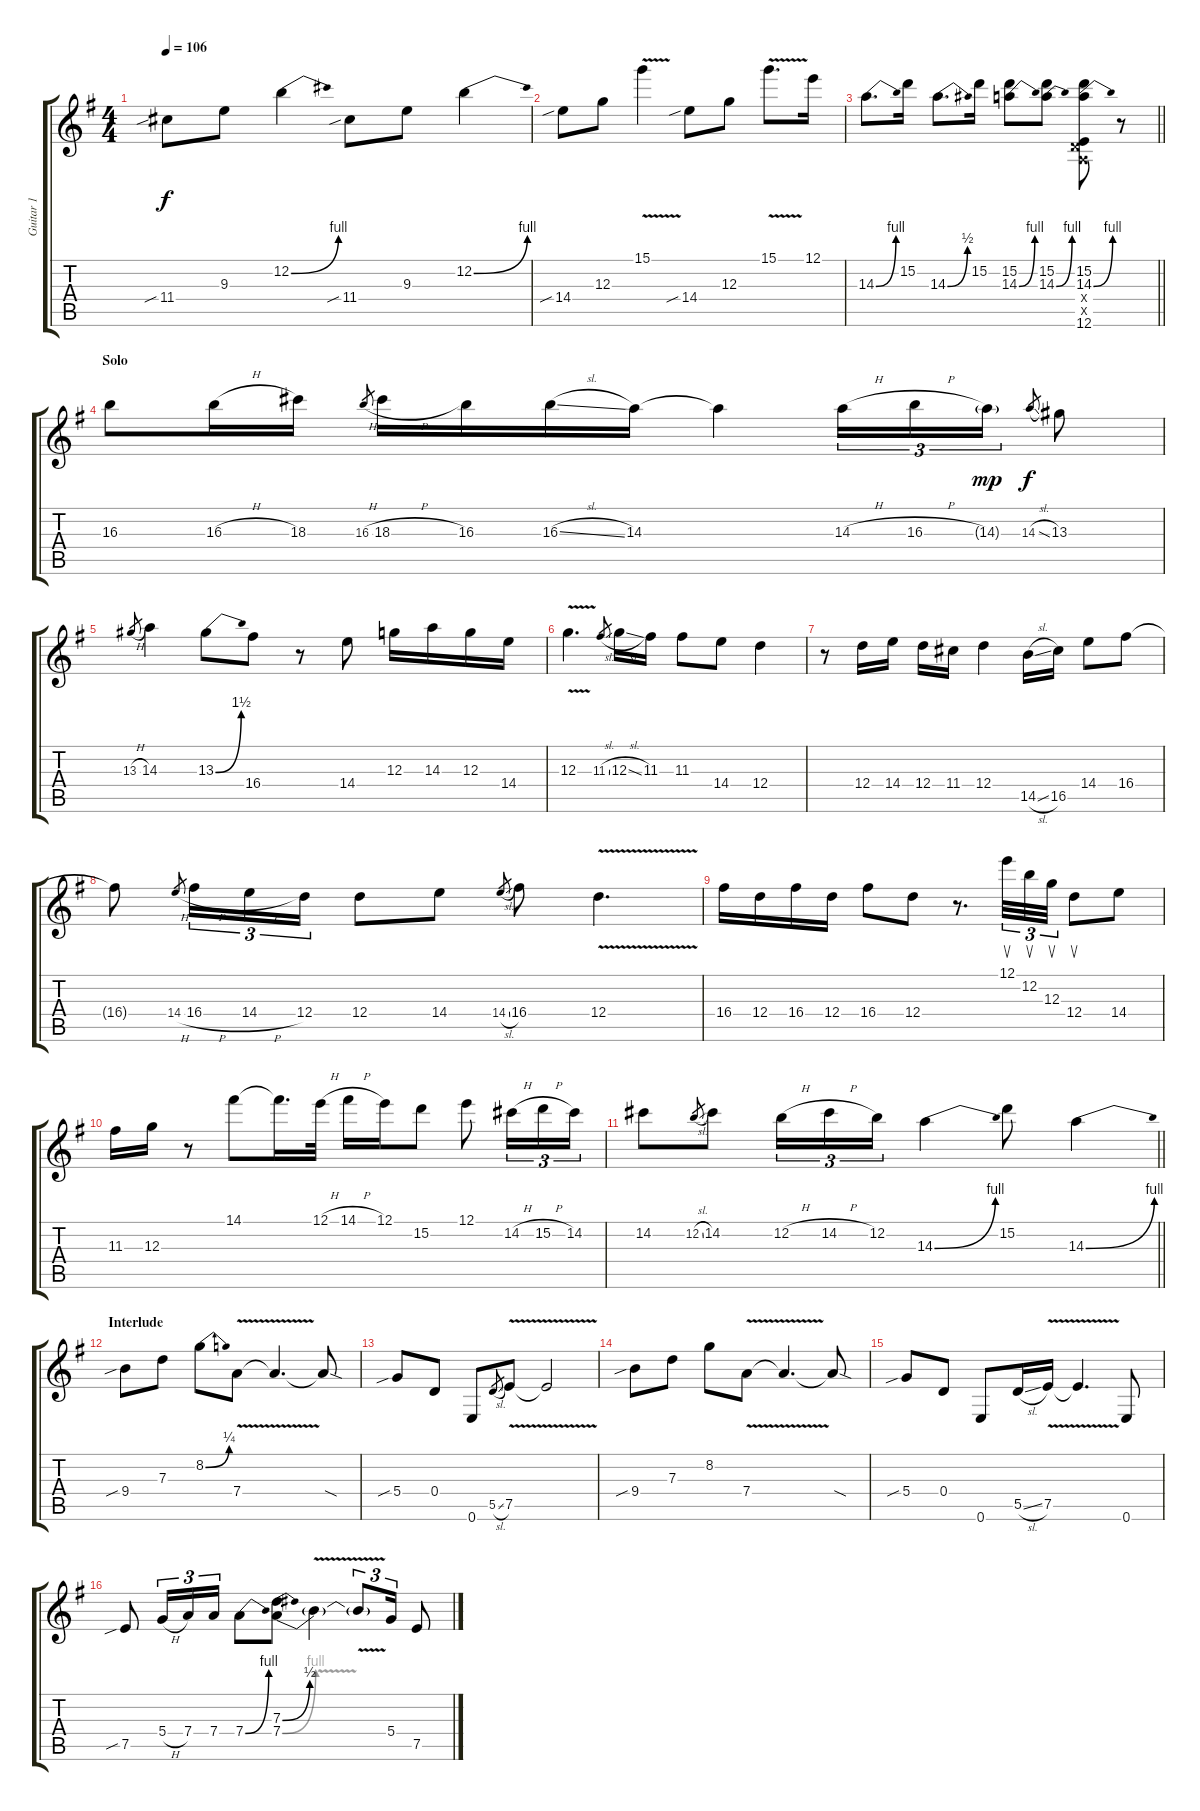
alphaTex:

\track ("Guitar 1" "Guitar 1") {instrument distortionguitar}
\staff {score tabs}
\tuning (E4 B3 G3 D3 A2 E2) {hide}
\ts (4 4)
\tempo 106
\clef g2
\ks g
11.4{sib}.8{dy f} 9.3.8 12.2{be (bend 0 0 60 4)}.4 11.4{sib}.8 9.3.8 12.2{be (bend 0 0 60 4)}.4 |
14.4{sib}.8 12.3.8 15.1{v}.4 14.4{sib}.8 12.3.8 15.1{v}.8{d} 12.1.16 |
\barLineRight lightlight
14.3{be (bend 0 0 60 4)}.8{d} 15.2.16 14.3{be (bend 0 0 60 2)}.8{d} 15.2.16 (15.2 14.3{be (bend 0 0 60 4)}).8 (15.2 14.3{be (bend 0 0 60 4)}).8 (15.2 14.3{be (bend 0 0 60 4)} 0.4{x} 0.5{x} 12.6).8 r.8 |
\section ("" "Solo")
16.3.8 16.3{h}.16 18.3.16 16.3{h}.8{gr} 18.3{h}.16 16.3.16 16.3{sl}.16 14.3.16 14.3{t}.4 14.3{h}.16{tu (3 2)} 16.3{h}.16{tu (3 2)} 14.3{g}.16{tu (3 2) dy mp} 14.3{sl}.8{gr dy f} 13.3.8 |
13.3{h}.8{gr} 14.3.4 13.3{be (bend 0 0 60 6)}.8 16.4.8 r.8 14.4.8 12.3.16 14.3.16 12.3.16 14.4.16 |
12.3{v}.4{d} 11.3{sl}.8{gr} 12.3{sl}.16 11.3.16 11.3.8 14.4.8 12.4.4 |
r.8 12.4.16 14.4.16 12.4.16 11.4.16 12.4.4 14.5{sl}.16 16.5.16 14.4.8 16.4.8 |
16.4{t}.8 14.4{h}.8{gr} 16.4{h}.16{tu (3 2)} 14.4{h}.16{tu (3 2)} 12.4.16{tu (3 2)} 12.4.8 14.4.8 14.4{sl}.8{gr} 16.4.8 12.4{v}.4{d} |
16.4.16 12.4.16 16.4.16 12.4.16 16.4.8 12.4.8 r.8{d} 12.1.32{su tu (3 2)} 12.2.32{su tu (3 2)} 12.3.32{su tu (3 2)} 12.4.8{su} 14.4.8 |
11.3.16 12.3.16 r.8 14.1.8 14.1{t}.16{d} 12.1{h}.32 14.1{h}.16 12.1.16 15.2.8 12.1.8 14.2{h}.16{tu (3 2)} 15.2{h}.16{tu (3 2)} 14.2.16{tu (3 2)} |
\barLineRight lightlight
14.2.8 12.2{sl}.8{gr} 14.2.8 12.2{h}.16{tu (3 2)} 14.2{h}.16{tu (3 2)} 12.2.16{tu (3 2)} 14.3{be (bend 0 0 60 4)}.4 15.2.8 14.3{be (bend 0 0 60 4)}.4 |
\section ("" "Interlude")
9.4{sib}.8 7.3.8 8.2{be (bend 0 0 60 1)}.8 7.4{v}.8 7.4{t}.4{d} 7.4{sod t}.8 |
5.4{sib}.8 0.4.8 0.6.8 5.5{sl}.8{gr} 7.5{v}.8 7.5{t}.2 |
9.4{sib}.8 7.3.8 8.2.8 7.4{v}.8 7.4{t}.4{d} 7.4{sod t}.8 |
5.4{sib}.8 0.4.8 0.6.8 5.5{sl}.16 7.5{v}.16 7.5{t}.4{d} 0.6.8 |
7.5{sib}.8 5.4{h}.16{tu (3 2)} 7.4.16{tu (3 2)} 7.4.16{tu (3 2)} 7.4{be (bend 0 0 60 4)}.8 (7.3{be (bend 0 0 60 2)} 7.4{be (bend 0 0 60 4)}).8 7.4{v t}.4 7.4{t}.8{tu (3 2)} 5.4.16{tu (3 2)} 7.5.8
